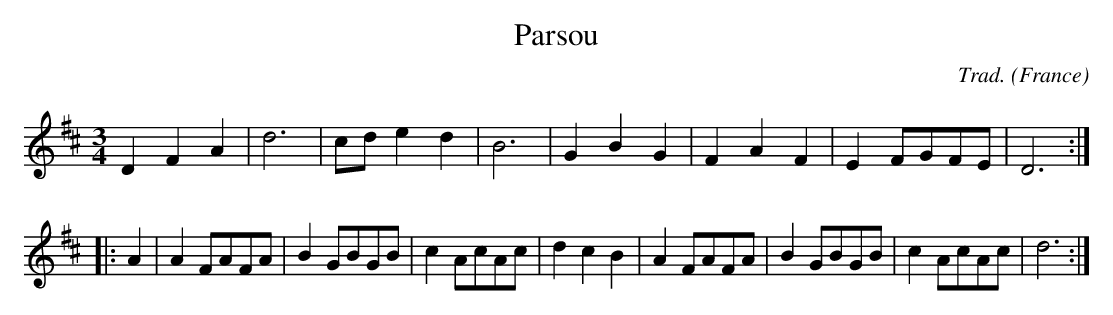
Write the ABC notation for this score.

X:1
T:Parsou
O:France
M:3/4
C:Trad.
K:D
D2F2A2|d6|cde2d2|B6|G2B2G2|F2A2F2|E2FGFE|D6:|
|:A2|A2FAFA|B2GBGB|c2AcAc|d2c2B2|\
A2FAFA|B2GBGB|c2AcAc|d6:|
